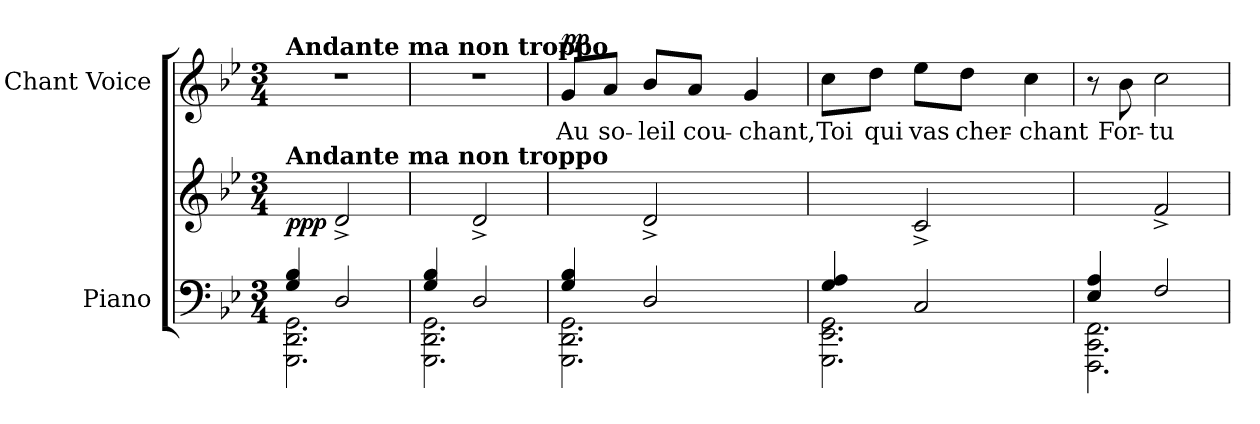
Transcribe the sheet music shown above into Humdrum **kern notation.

**kern	**kern	**dynam	**kern	**text	**dynam
*part2	*part2	*part2	*part1	*part1	*part1
*staff3	*staff2	*staff2/3	*staff1	*staff1	*staff1
*I"Piano	*	*	*I"Chant Voice	*	*
*I'Pno	*	*	*	*	*
*clefF4	*clefG2	*	*clefG2	*	*
*k[b-e-]	*k[b-e-]	*	*k[b-e-]	*	*
*M3/4	*M3/4	*	*M3/4	*	*
*MM95	*MM95	*	*MM95	*	*
=1	=1	=1	=1	=1	=1
*^	*	*	*	*	*
*	*^	*	*	*	*	*
!	!	!	!	!	!LO:TX:a:B:t=Andante ma non troppo	!	!
!	!	!	!LO:TX:a:B:t=Andante ma non troppo	!	!	!	!
!	!	!	!	!LO:DY:b	!	!	!
4G/ 4B-/	4ryy	2.GGG\ 2.DD\ 2.GG\	4ryy	ppp	2.r	.	.
2ryy	2D/	.	2d^>/	.	.	.	.
=2	=2	=2	=2	=2	=2	=2	=2
4G/ 4B-/	4ryy	2.GGG\ 2.DD\ 2.GG\	4ryy	.	2.r	.	.
2ryy	2D/	.	2d^>/	.	.	.	.
=3	=3	=3	=3	=3	=3	=3	=3
!	!	!	!	!	!	!LO:LY:b	!LO:DY:a
4G/ 4B-/	4ryy	2.GGG\ 2.DD\ 2.GG\	4ryy	.	8g/L	Au	pp
!	!	!	!	!	!	!LO:LY:b	!
.	.	.	.	.	8a/J	so-	.
!	!	!	!	!	!	!LO:LY:b	!
2ryy	2D/	.	2d^>/	.	8b-/L	-leil	.
!	!	!	!	!	!	!LO:LY:b	!
.	.	.	.	.	8a/J	cou-	.
!	!	!	!	!	!	!LO:LY:b	!
.	.	.	.	.	4g/	-chant,	.
=4	=4	=4	=4	=4	=4	=4	=4
!	!	!	!	!	!	!LO:LY:b	!
4G/ 4A/	4ryy	2.GGG\ 2.EE-\ 2.GG\	4ryy	.	8cc\L	Toi	.
!	!	!	!	!	!	!LO:LY:b	!
.	.	.	.	.	8dd\J	qui	.
!	!	!	!	!	!	!LO:LY:b	!
2ryy	2C/	.	2c^>/	.	8ee-\L	vas	.
!	!	!	!	!	!	!LO:LY:b	!
.	.	.	.	.	8dd\J	cher-	.
!	!	!	!	!	!	!LO:LY:b	!
.	.	.	.	.	4cc\	-chant	.
!!LO:LB:g=z
=5	=5	=5	=5	=5	=5	=5	=5
4E-/ 4A/	4ryy	2.FFF\ 2.CC\ 2.FF\	4ryy	.	8r	.	.
!	!	!	!	!	!	!LO:LY:b	!
.	.	.	.	.	8b-\	For-	.
!	!	!	!	!	!	!LO:LY:b	!
2ryy	2F/	.	2f^>/	.	2cc\	-tu-	.
*v	*v	*v	*	*	*	*	*
=	=	=	=	=	=
*-	*-	*-	*-	*-	*-
